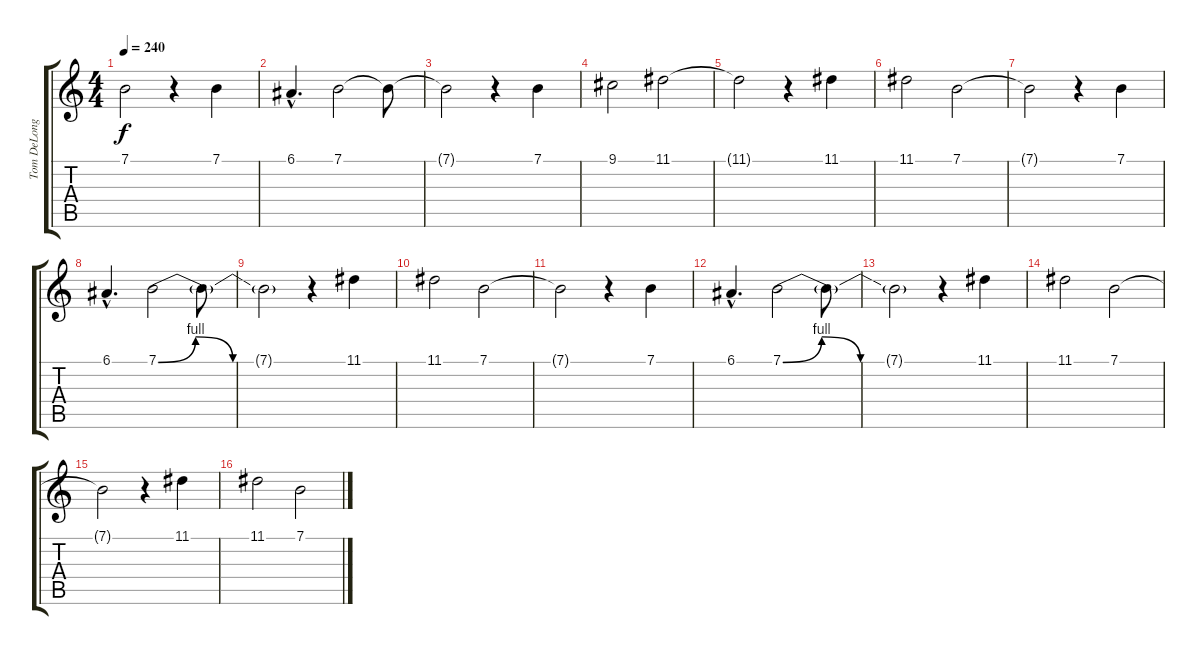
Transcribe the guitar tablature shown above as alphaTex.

\track ("Tom DeLonge - Vocal" "Tom DeLong") {instrument lead2sawtooth}
\staff {score tabs}
\tuning (E4 B3 G3 D3 A2 E2) {hide}
\ts (4 4)
\tempo 240
\clef g2
\ks c
7.1{t}.2{dy f} r.4 7.1.4 |
6.1{hac}.4{d} 7.1.2 7.1{t}.8 |
7.1{t}.2 r.4 7.1.4 |
9.1.2 11.1.2 |
11.1{t}.2 r.4 11.1.4 |
11.1.2 7.1.2 |
7.1{t}.2 r.4 7.1.4 |
6.1{hac}.4{d} 7.1{be (custom 0 0 15 4 30 0 45 0 60 0)}.2 7.1{t}.8 |
7.1{t}.2 r.4 11.1.4 |
11.1.2 7.1.2 |
7.1{t}.2 r.4 7.1.4 |
6.1{hac}.4{d} 7.1{be (custom 0 0 15 4 30 0 45 0 60 0)}.2 7.1{t}.8 |
7.1{t}.2 r.4 11.1.4 |
11.1.2 7.1.2 |
7.1{t}.2 r.4 11.1.4 |
11.1.2 7.1.2
